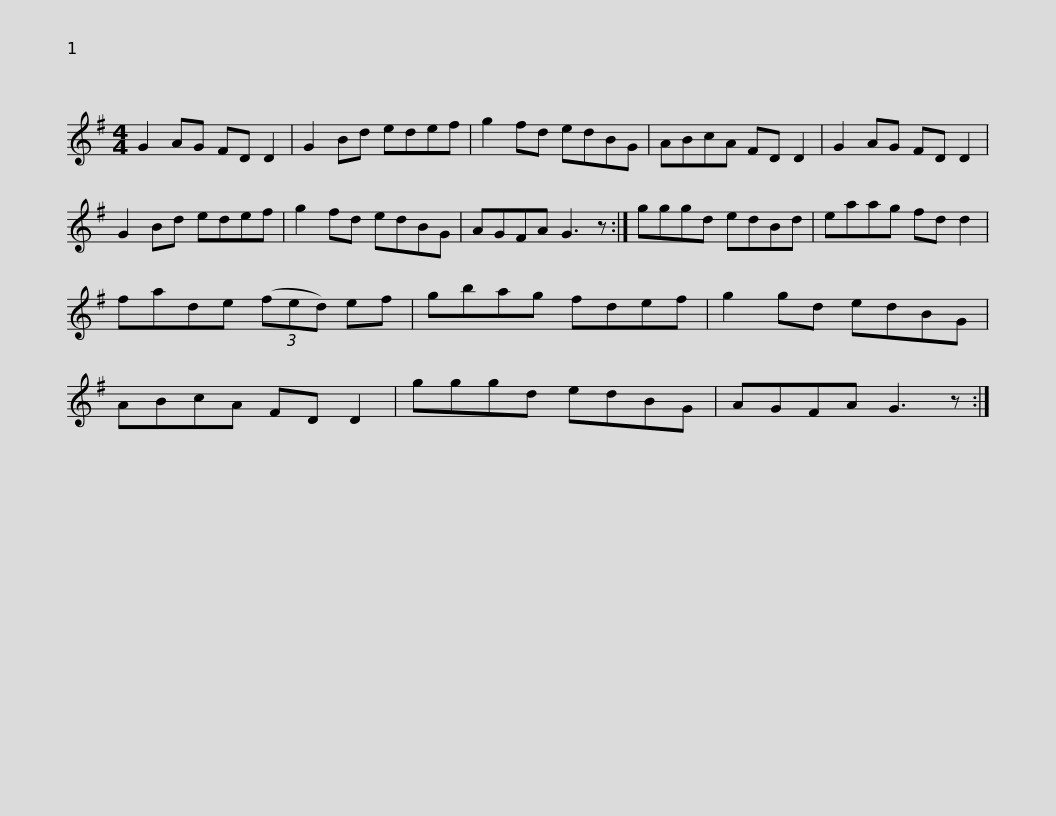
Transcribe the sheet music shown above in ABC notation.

X:1
L:1/8
M:4/4
I:linebreak $
K:G
V:1 treble
V:1
 G2 AG FD D2 | G2 Bd edef | g2 fd edBG | ABcA FD D2 | G2 AG FD D2 | %5
 G2 Bd edef |$ g2 fd edBG | AGFA G3 z :| gggd edBd | eaag fd d2 | %10
 fade (3(fed) ef |$ gbag fdef | g2 gd edBG | ABcA FD D2 | gggd edBG | %15
 AGFA G3 z :| %16
